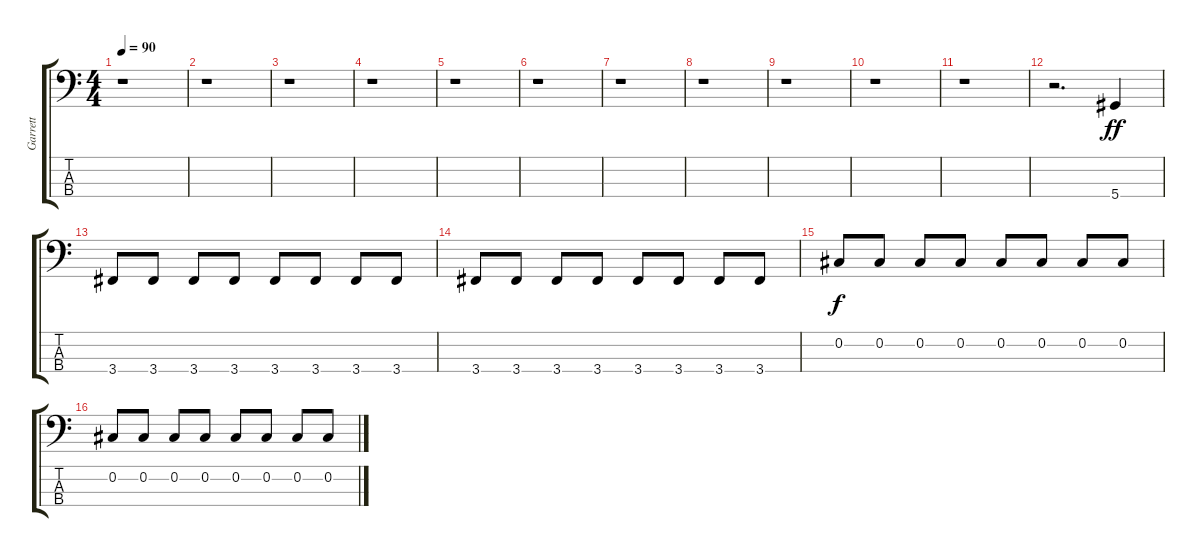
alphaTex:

\track ("Garrett" "Garrett") {instrument electricbassfinger}
\staff {score tabs}
\tuning (Gb2 Db2 Ab1 Eb1) {hide}
\ts (4 4)
\tempo 90
\clef f4
\ks c
r.1{dy ff instrument electricbassfinger} |
r.1 |
r.1 |
r.1 |
r.1 |
r.1 |
r.1 |
r.1 |
r.1 |
r.1 |
r.1 |
r.2{d} 5.4.4 |
3.4.8 3.4.8 3.4.8 3.4.8 3.4.8 3.4.8 3.4.8 3.4.8 |
3.4.8 3.4.8 3.4.8 3.4.8 3.4.8 3.4.8 3.4.8 3.4.8 |
0.2.8{dy f} 0.2.8 0.2.8 0.2.8 0.2.8 0.2.8 0.2.8 0.2.8 |
0.2.8 0.2.8 0.2.8 0.2.8 0.2.8 0.2.8 0.2.8 0.2.8
